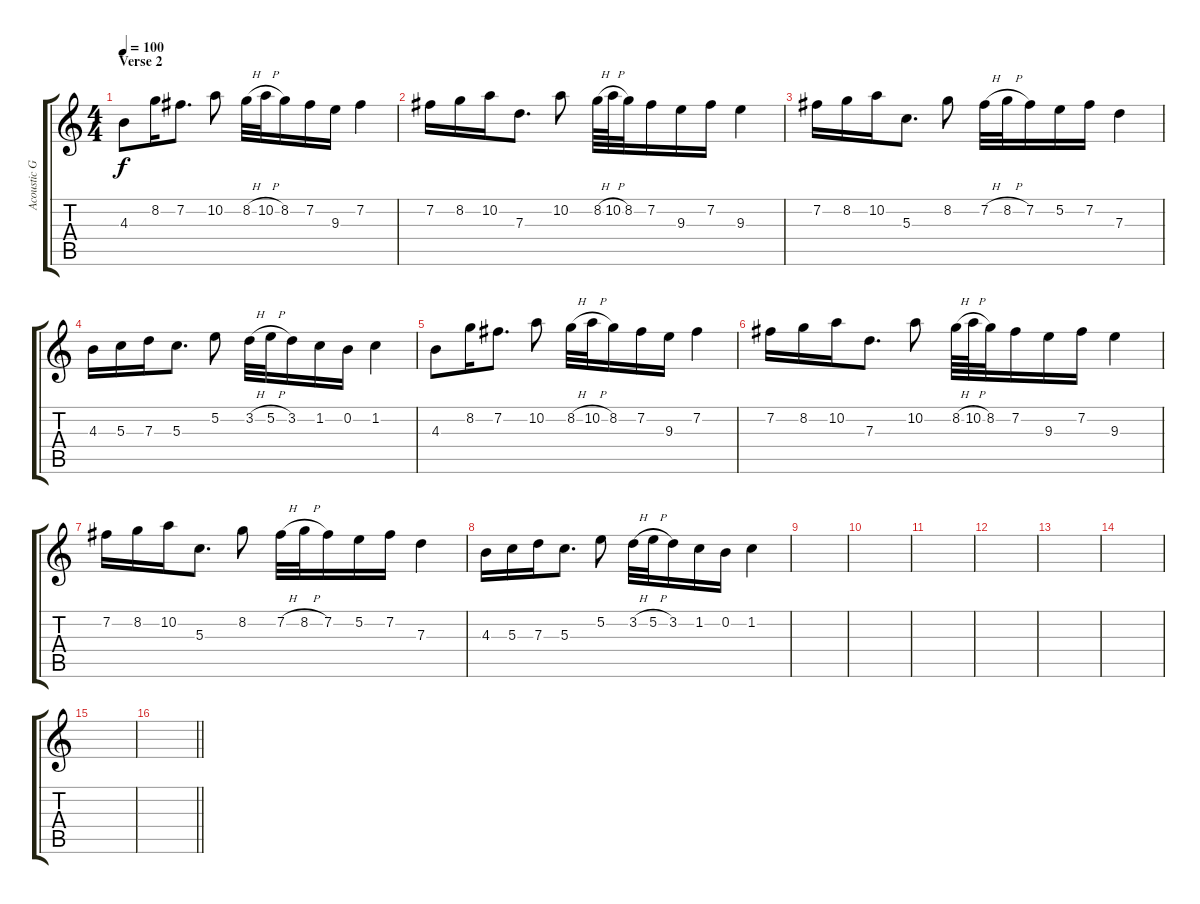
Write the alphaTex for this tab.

\track ("Acoustic Guitar" "Acoustic G") {instrument acousticguitarsteel}
\staff {score tabs}
\tuning (E4 B3 G3 D3 A2 E2) {hide}
\ts (4 4)
\section ("" "Verse 2")
\tempo 100
\clef g2
\ks c
4.3.8{dy f} 8.2.16 7.2.8{d} 10.2.8 8.2{h}.32 10.2{h}.32 8.2.16 7.2.16 9.3.16 7.2.4 |
7.2.16 8.2.16 10.2.16 7.3.8{d} 10.2.8 8.2{h}.64 10.2{h}.64 8.2.32 7.2.16 9.3.16 7.2.16 9.3.4 |
7.2.16 8.2.16 10.2.16 5.3.8{d} 8.2.8 7.2{h}.32 8.2{h}.32 7.2.16 5.2.16 7.2.16 7.3.4 |
4.3.16 5.3.16 7.3.16 5.3.8{d} 5.2.8 3.2{h}.32 5.2{h}.32 3.2.16 1.2.16 0.2.16 1.2.4 |
4.3.8 8.2.16 7.2.8{d} 10.2.8 8.2{h}.32 10.2{h}.32 8.2.16 7.2.16 9.3.16 7.2.4 |
7.2.16 8.2.16 10.2.16 7.3.8{d} 10.2.8 8.2{h}.64 10.2{h}.64 8.2.32 7.2.16 9.3.16 7.2.16 9.3.4 |
7.2.16 8.2.16 10.2.16 5.3.8{d} 8.2.8 7.2{h}.32 8.2{h}.32 7.2.16 5.2.16 7.2.16 7.3.4 |
4.3.16 5.3.16 7.3.16 5.3.8{d} 5.2.8 3.2{h}.32 5.2{h}.32 3.2.16 1.2.16 0.2.16 1.2.4 |
|
|
|
|
|
|
|
\barLineRight lightlight
